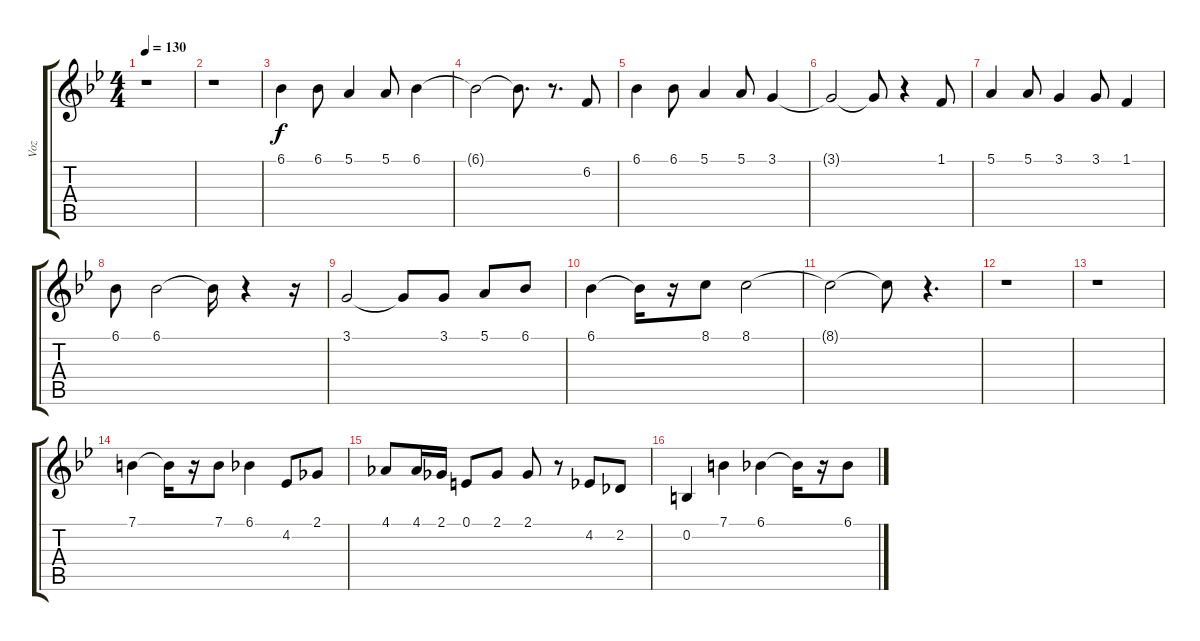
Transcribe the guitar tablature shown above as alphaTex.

\track ("Voz" "Voz") {instrument clarinet}
\staff {score tabs}
\tuning (E4 B3 G3 D3 A2 E2) {hide}
\ts (4 4)
\tempo 130
\clef g2
\ks gminor
r.1{dy f} |
r.1 |
6.1.4 6.1.8 5.1.4 5.1.8 6.1.4 |
6.1{t}.2 6.1{t}.8{d} r.8{d} 6.2.8 |
6.1.4 6.1.8 5.1.4 5.1.8 3.1.4 |
3.1{t}.2 3.1{t}.8 r.4 1.1.8 |
5.1.4 5.1.8 3.1.4 3.1.8 1.1.4 |
6.1.8 6.1.2 6.1{t}.16 r.4 r.16 |
3.1.2 3.1{t}.8 3.1.8 5.1.8 6.1.8 |
6.1.4 6.1{t}.16 r.16 8.1.8 8.1.2 |
8.1{t}.2 8.1{t}.8 r.4{d} |
r.1 |
r.1 |
7.1.4 7.1{t}.16 r.16 7.1.8 6.1.4 4.2.8 2.1.8 |
4.1.8 4.1.16 2.1.16 0.1.8 2.1.8 2.1.8 r.8 4.2.8 2.2.8 |
0.2.4 7.1.4 6.1.4 6.1{t}.16 r.16 6.1.8
